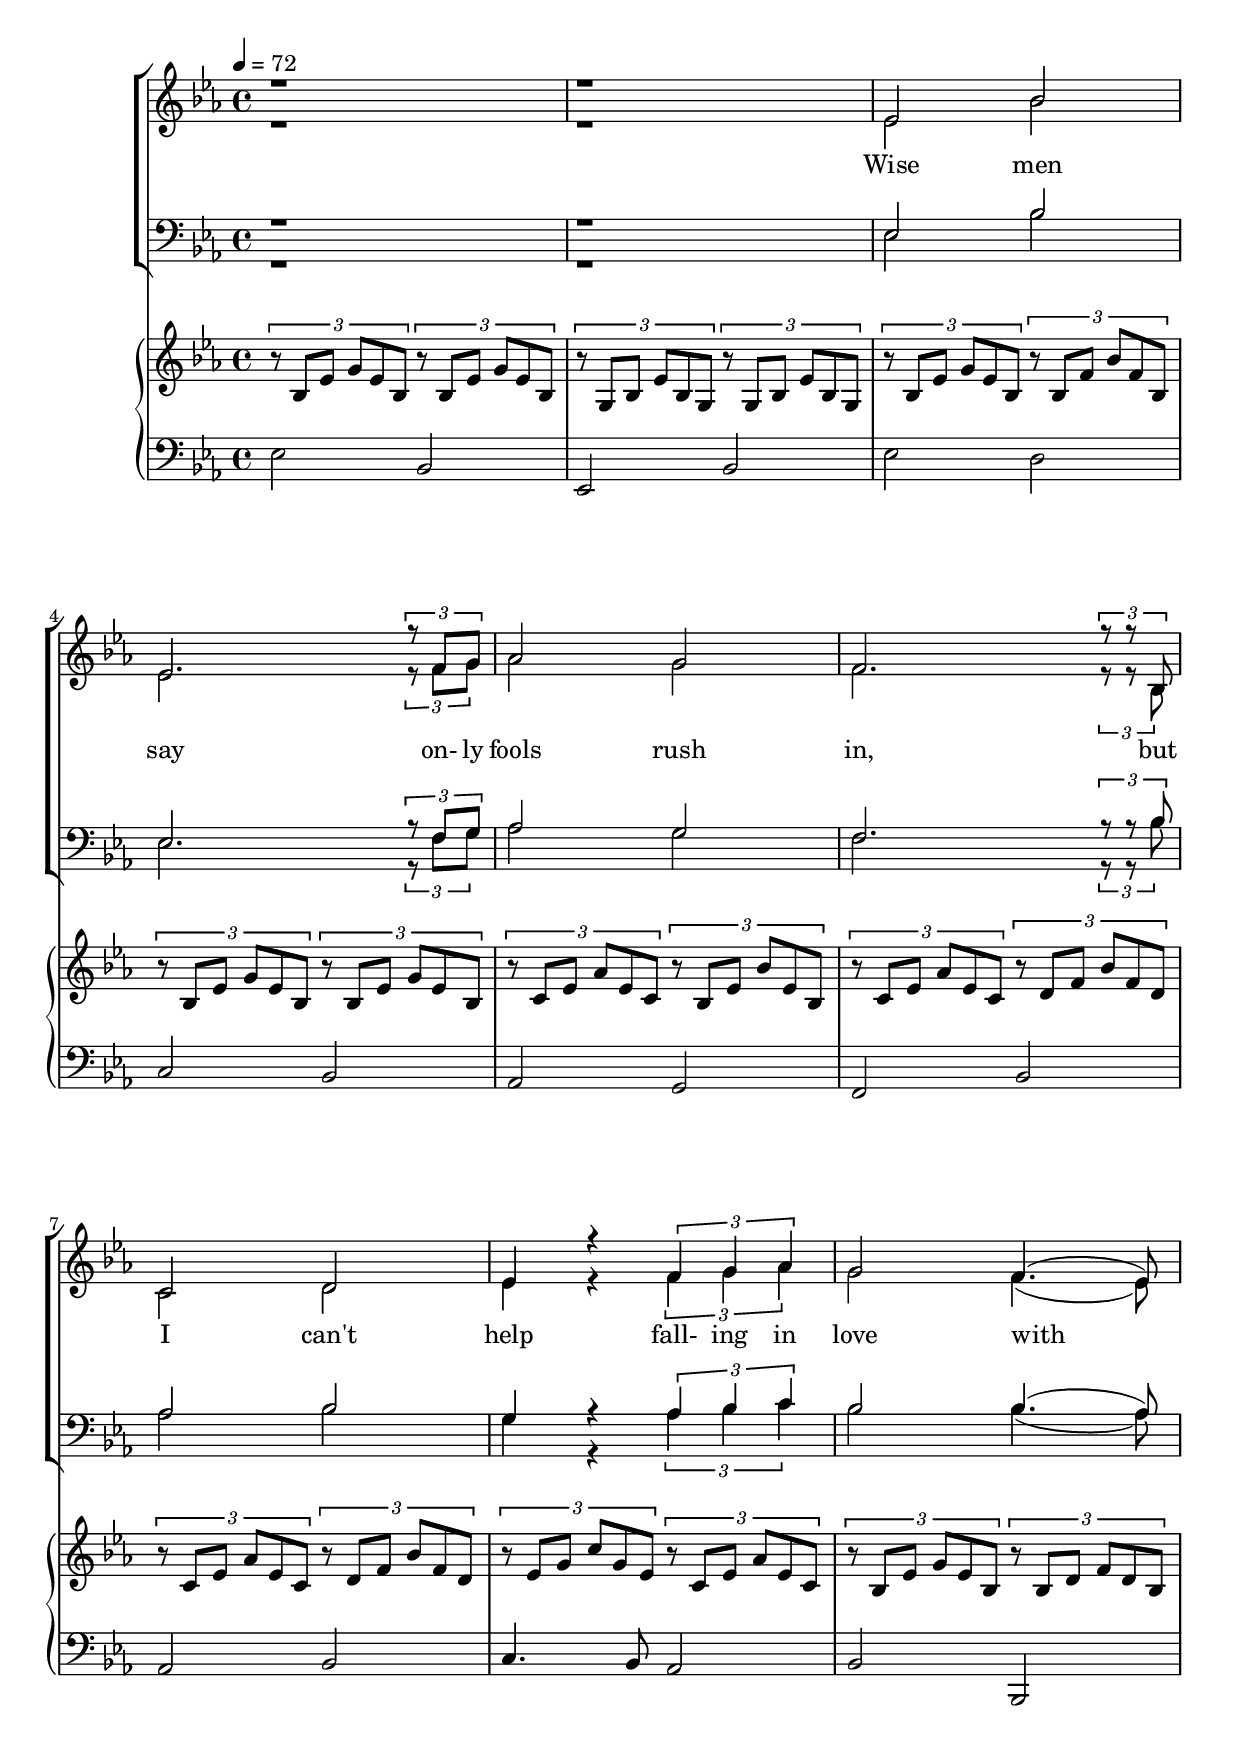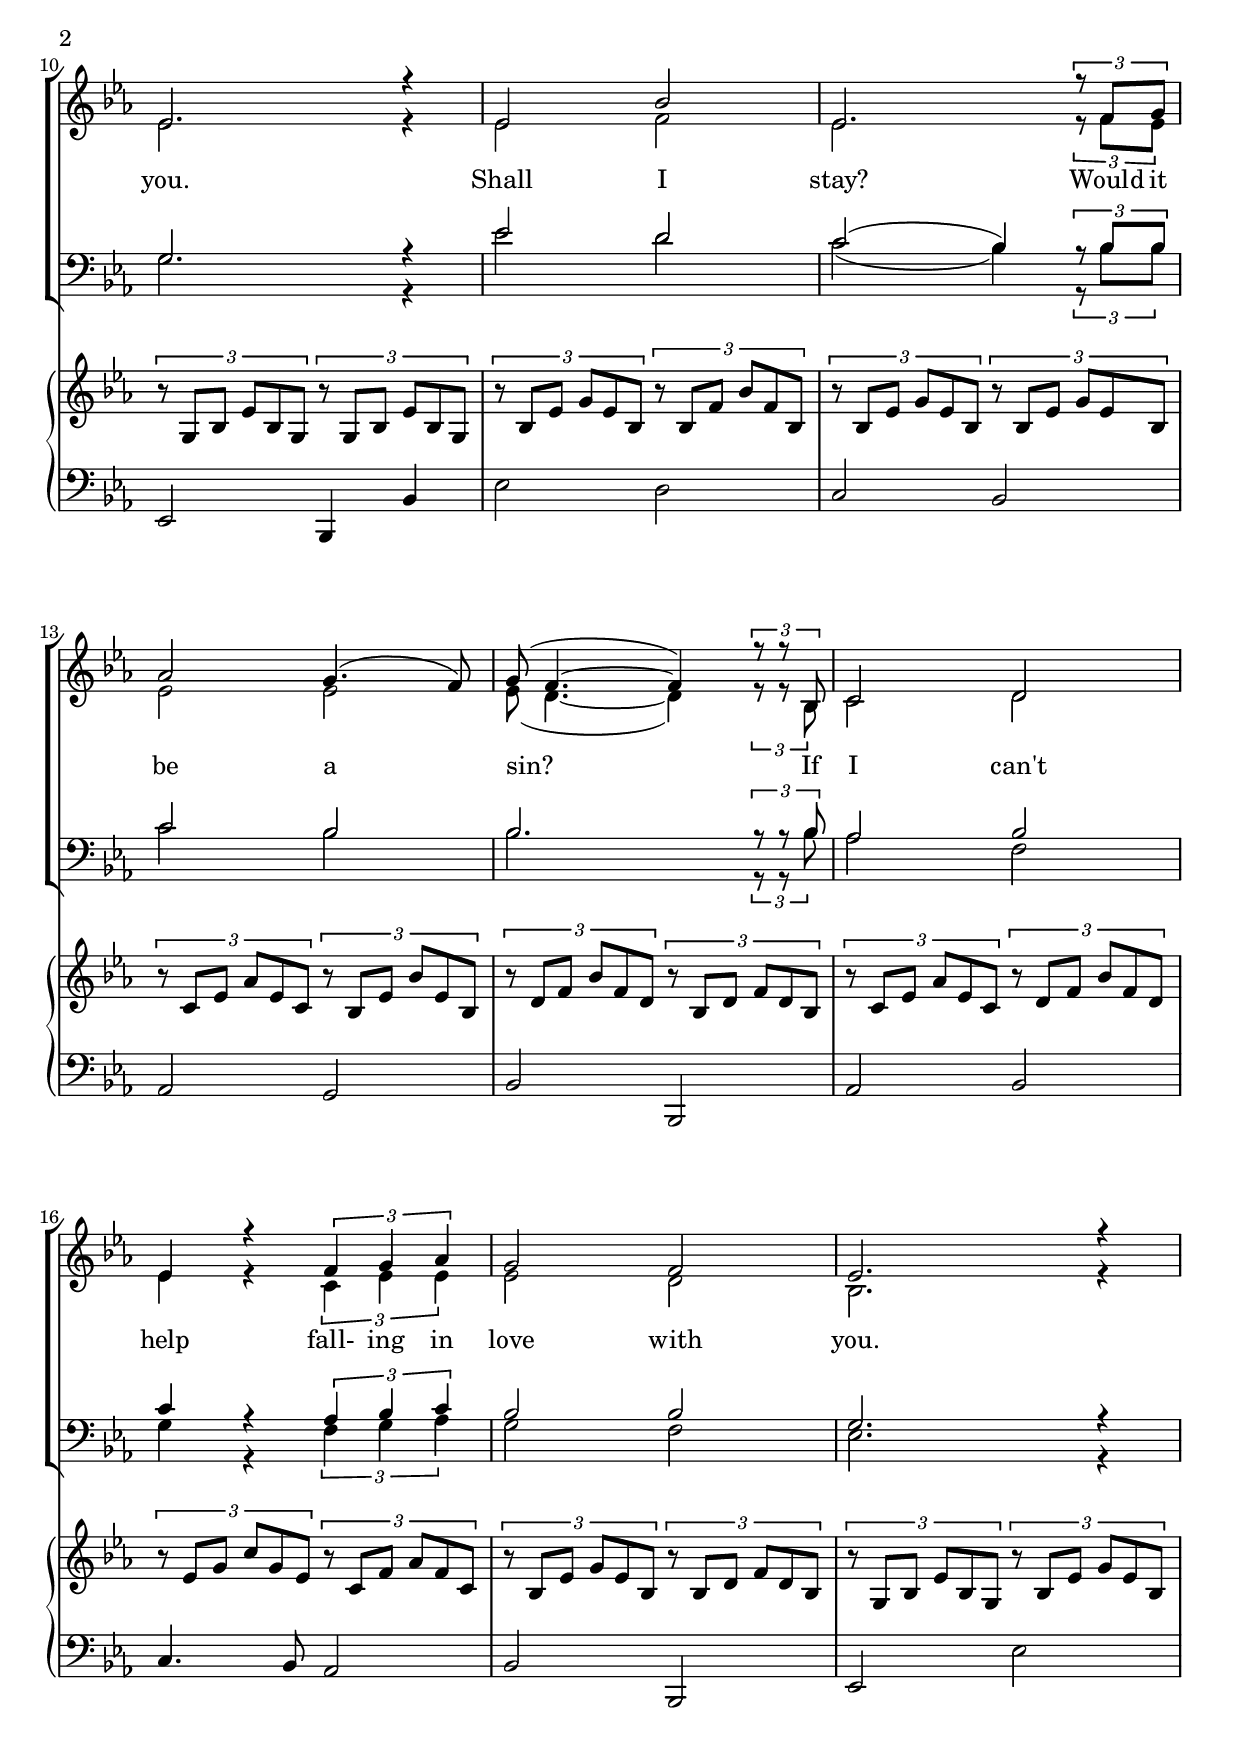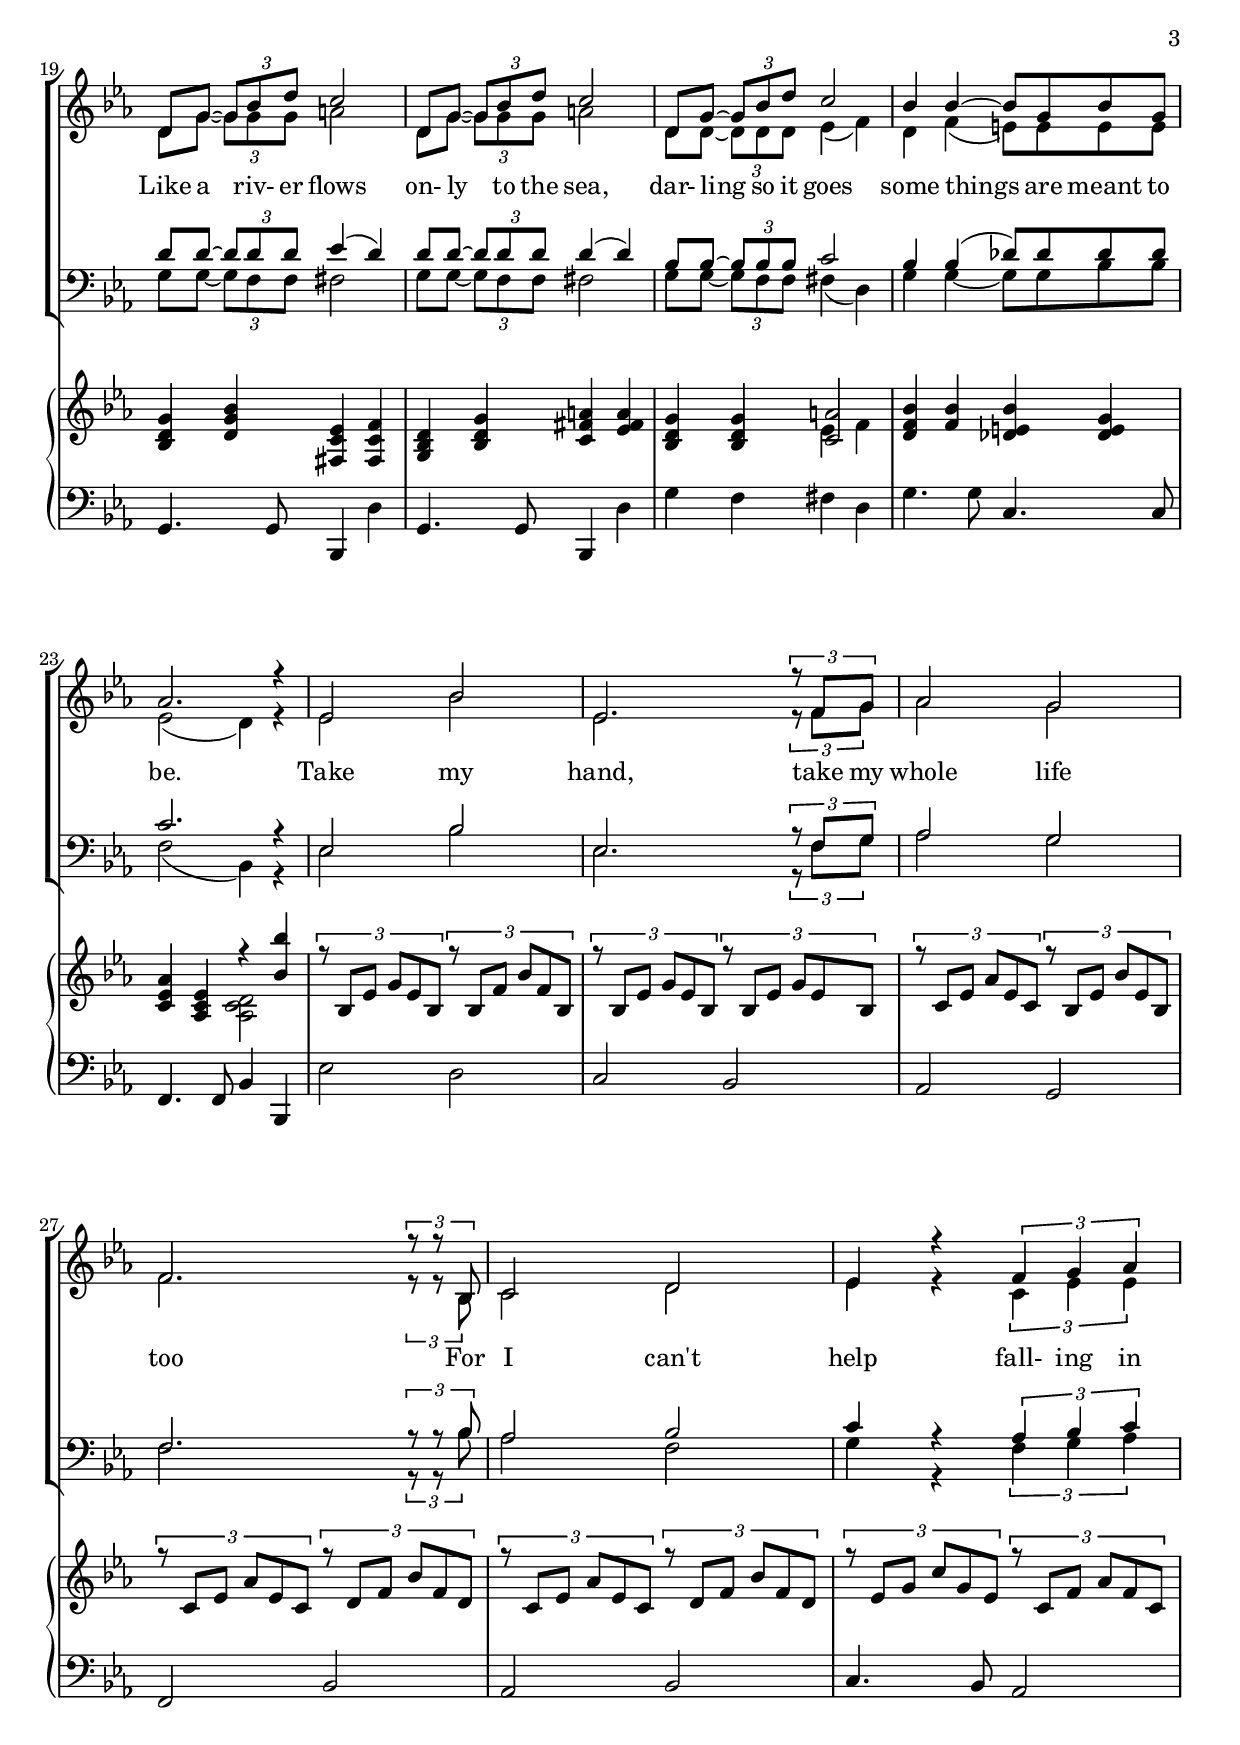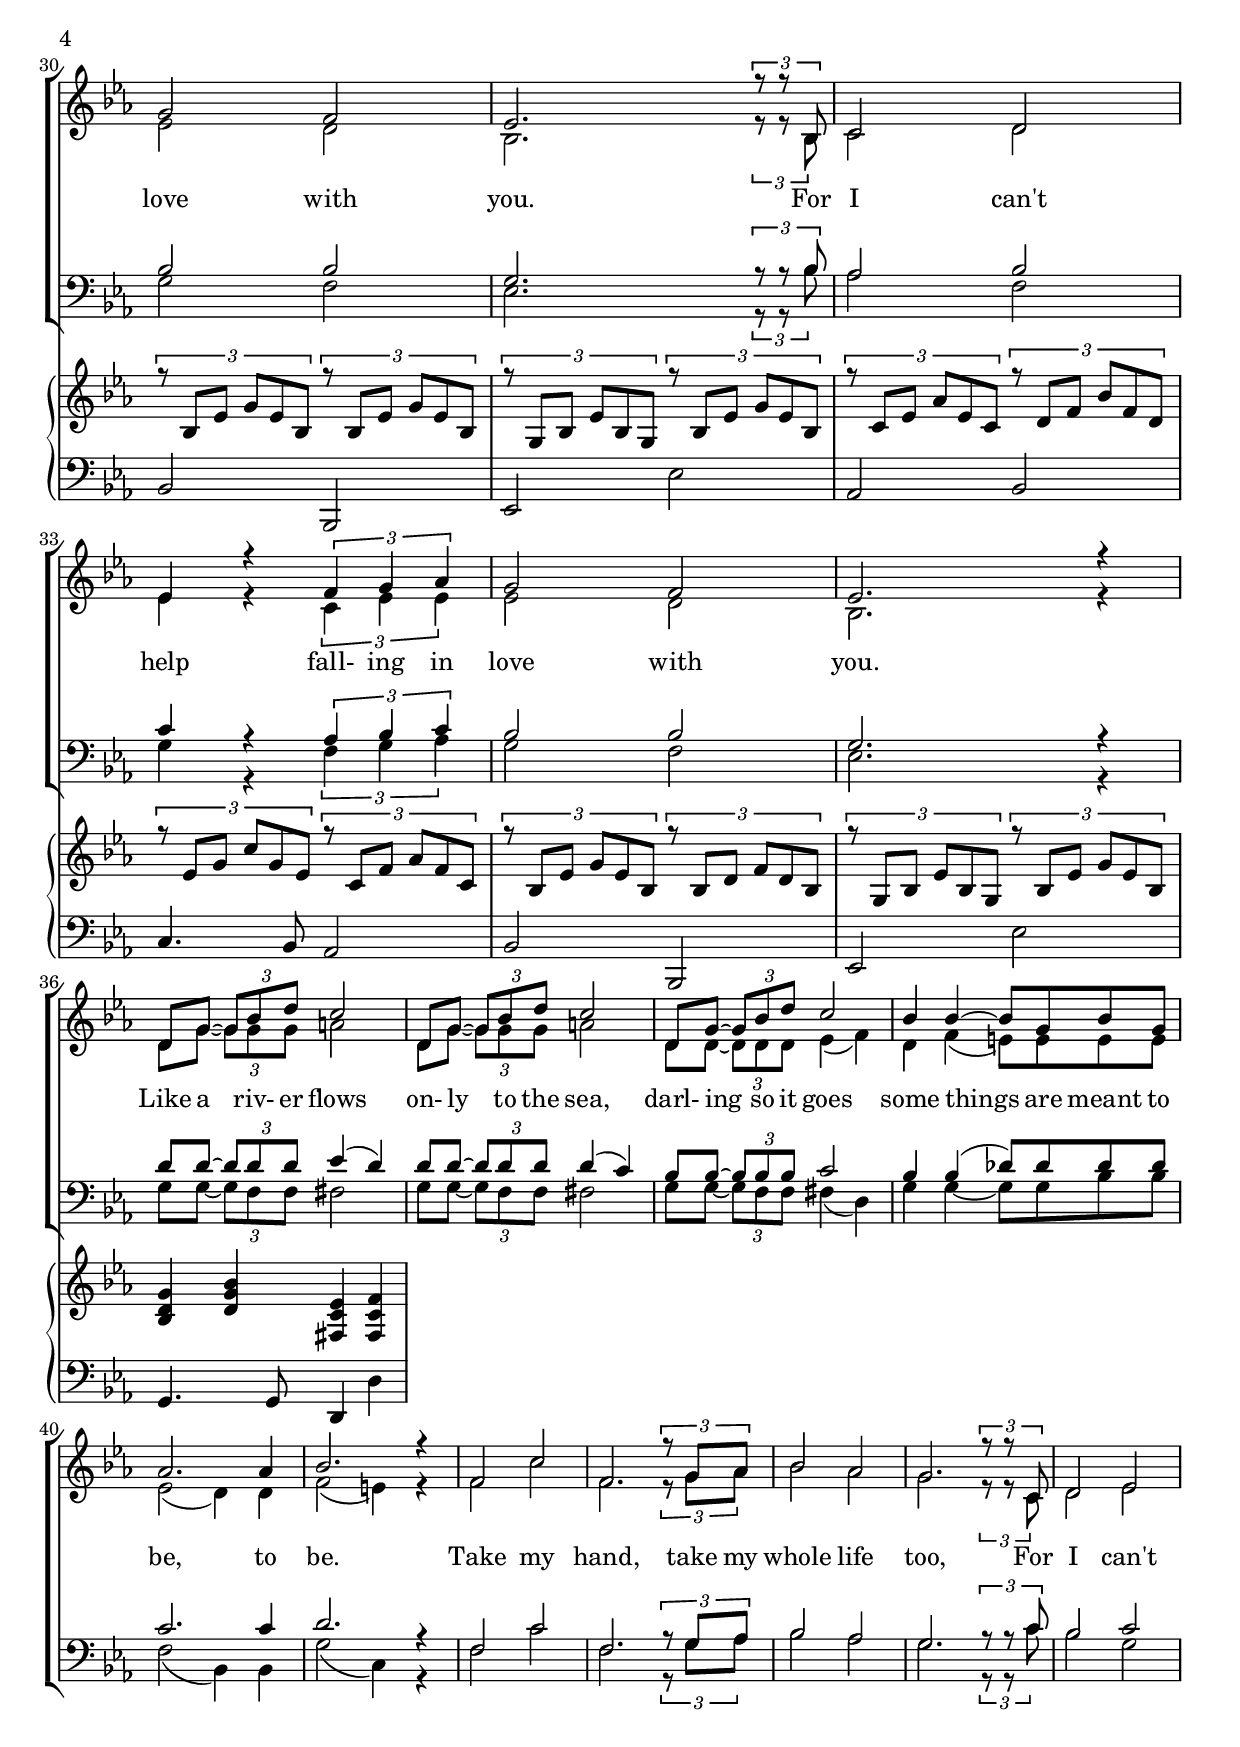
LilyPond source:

\version "2.13.59"

global = { \tempo 4 = 72 \key ees \major \time 4/4 }

sopranoMusic = \relative c' {
  r1
  r1
  ees2 bes'
  ees,2. \times 2/3 {r8 f g}
				% 5
  aes2 g
  f2. \times 2/3 {r8 r bes,}
  c2 d
  ees4 r \times 2/3 {f4 g aes}
  g2 f4.(ees8)
				% 10
				% page 3
  ees2. r4
  ees2
  bes'
  ees,2. \times 2/3 {r8 f g}
  aes2 g4.(f8) g8(f4.~f4) \times 2/3 {r8 r bes,}
				% 15
  c2 d
  ees4 r \times 2/3 {f4 g aes}
  g2 f
  ees2. r4
				% page 4
  d8 g~ \times 2/3 {g8 bes d} c2
				% 20
  d,8 g8 ~ \times 2/3 {g bes d} c2
  d,8 g8 ~ \times 2/3 {g bes d} c2
  bes4 bes~bes8 g bes g
  aes2. r4
  ees2 bes'
				% 25
  ees,2. \times 2/3 {r8 f g}
  aes2 g
  f2. \times 2/3 {r8 r bes,}
				% page 5
  c2 d
  ees4 r \times 2/3 {f g aes}
				% 30
  g2 f
  ees2. \times 2/3 {r8 r bes}
  c2 d
  ees4 r \times 2/3 {f4 g aes}
  g2 f
				% 35
  ees2. r4
  d8 g ~ \times 2/3 {g bes d} c2
				% page 6
  d,8 g ~ \times 2/3 {g bes d} c2
  d,8 g ~ \times 2/3 {g bes d} c2
  bes4 bes ~ bes8 g bes g
				% 40
  aes2. aes4
  bes2. r4
  f2 c'
  f,2. \times 2/3 {r8 g aes}
  bes2 aes
				% 45
  g2. \times 2/3 {r8 r c,}
  d2 ees
}

sopranoWords = \lyricmode {
  Wise men say on- ly fools rush in,
  but I can't help fall- ing in love with you.
  Shall I stay?
  Would it be a sin?
  If I can't help fall- ing in love with you.
  Like a riv- er flows on- ly to the sea,
  dar- ling so it goes some things are meant to be.
  Take my hand, take my whole life too
  For I can't help fall- ing in love with you.
  For I can't help fall- ing in love with you.
  Like a riv- er flows on- ly to the sea,
  darl- ing so it goes some things are meant to be, to be.
  Take my hand, take my whole life too,
  For I can't help fall- ing in love with you.
  For I can't help fall- ing in love with you.
}

altoMusic = \relative c'{
  r1
  r1
  ees2 bes'
  ees,2. \times 2/3 {r8 f g}
				% 5
  aes2 g
  f2. \times 2/3 {r8 r bes,}
  c2 d
  ees4 r \times 2/3 {f4 g aes}
  g2 f4.(ees8)
				% 10
				% page 3
  ees2. r4
  ees2 f
  ees2. \times 2/3 {r8 f ees}
  ees2 ees
  ees8(d4.~d4) \times 2/3 {r8 r bes}
				% 15
  c2 d
  ees4 r \times 2/3 {c4 ees ees}
  ees2 d
  bes2. r4
				% page 4
  d8 g~ \times 2/3 {g8 g g} a2
				% 20
  d,8 g~ \times 2/3 {g8 g g} a2
  d,8 d~ \times 2/3 {d8 d d} ees4(f)
  d4 f(e8) e e e
  ees2(d4) r
  ees2 bes'
				% 25
  ees,2. \times 2/3 {r8 f g}
  aes2 g
  f2. \times 2/3 {r8 r bes,}
				% page 5
  c2 d
  ees4 r \times 2/3 {c4 ees ees}
				% 30
  ees2 d
  bes2. \times 2/3 {r8 r bes}
  c2 d
  ees4 r \times 2/3 {c ees ees}
  ees2 d
				% 35
  bes2. r4
  d8 g ~ \times 2/3 {g g g} a2
				% page 6
  d,8 g ~ \times 2/3 {g g g} a2
  d,8 d ~ \times 2/3 {d d d} ees4(f)
  d4 f(e8) e e e
				% 40
  ees2 (d4) d
  f2(e4) r
  f2 c'
  f,2. \times 2/3 {r8 g aes}
  bes2 aes
				% 45
  g2. \times 2/3 {r8 r c,}
  d2 ees
}

altoWords = \lyricmode {
  Wise men say on- ly fools rush in,
  but I can't help fall- ing in love with you.
  Shall I stay?
  Would it be a sin?
  If I can't help fall- ing in love with you.
}

tenorMusic = \relative c {
  r1
  r1
  ees2 bes'
  ees,2. \times 2/3 {r8 f g}
				% 5
  aes2 g
  f2. \times 2/3 {r8 r bes}
  aes2 bes
  g4 r \times 2/3 {aes bes c}
  bes2 bes4.(aes8)
				% 10
				% page 3
  g2. r4
  ees'2 d
  c2(bes4) \times 2/3 {r8 bes bes}
  c2 bes
  bes2. \times 2/3 {r8 r bes}
				% 15
  aes2 bes
  c4 r \times 2/3 {aes4 bes c}
  bes2 bes
  g2. r4
				% page 4
  d'8 d~ \times 2/3 {d d d} ees4(d)
				% 20
  d8 d~ \times 2/3 {d d d} d4(d)
  bes8 bes ~ \times 2/3 {bes bes bes} c2
  bes4 bes(des8) des des des
  c2. r4
  ees,2 bes'
				% 25
  ees,2. \times 2/3 {r8 f g}
  aes2 g
  f2. \times 2/3 {r8 r bes8}
				% page 5
  aes2 bes
  c4 r \times 2/3 {aes bes c}
				% 30
  bes2 bes
  g2. \times 2/3 {r8 r bes}
  aes2 bes
  c4 r \times 2/3 {aes bes c}
  bes2 bes
				% 35
  g2. r4
  d'8 d~ \times 2/3 {d d d} ees4(d)
				% page 6
  d8 d ~ \times 2/3 {d d d} d4(c)
  bes8 bes ~ \times 2/3 {bes bes bes} c2
  bes4 bes(des8) des des des
				% 40
  c2. c4
  d2. r4
  f,2 c'
  f,2. \times 2/3 {r8 g aes}
  bes2 aes
				% 45
  g2. \times 2/3 {r8 r c}
  bes2 c
				% page 7
}

tenorWords = \lyricmode {
  Wise men say on- ly fools rush in,
  but I can't help fall- ing in love with you.
  Shall I stay?
  Would it be a sin?
  If I can't help fall- ing in love with you.
}

bassMusic = \relative c{
  r1
  r1
  ees2 bes'
  ees,2. \times 2/3 {r8 f g}
  aes2 g
  f2. \times 2/3 {r8 r bes}
  aes2 bes
  g4 r \times 2/3 {aes bes c}
  bes2 bes4.(aes8)
				% 10
				% page 3
  g2. r4
  ees'2 d
  c2(bes4) \times 2/3 {r8 bes bes}
  c2 bes
  bes2. \times 2/3 {r8 r bes}
				% 15
  aes2 f
  g4 r \times 2/3 {f g aes}
  g2 f
  ees2. r4
				% page 4
  g8 g ~ \times 2/3 {g8 f f} fis2
				% 20
  g8 g ~ \times 2/3 {g8 f f} fis2
  g8 g ~ \times 2/3 {g8 f f} fis4(d)
  g4 g ~ g8 g bes bes
  f2(bes,4) r
  ees2 bes'
				% 25
  ees,2. \times 2/3 {r8 f g}
  aes2 g
  f2. \times 2/3 {r8 r bes8}
				% page 5
  aes2 f
  g4 r \times 2/3 {f g aes}
				% 30
  g2 f
  ees2. \times 2/3 {r8 r bes'}
  aes2 f
  g4 r \times 2/3 {f g aes}
  g2 f
				% 35
  ees2. r4
  g8 g ~ \times 2/3 {g f f} fis2
				% page 6
  g8 g ~ \times 2/3 {g f f} fis2
  g8 g~ \times 2/3 {g f f} fis4(d)
  g4 g~g8 g bes bes
				% 40
  f2(bes,4) bes
  g'2(c,4) r
  f2 c'
  f,2. \times 2/3 {r8 g aes}
  bes2 aes
				% 45
  g2. \times 2/3 {r8 r c}
  bes2 g
				% page 7
}

bassWords = \lyricmode {
  Wise men say on- ly fools rush in,
  but I can't help fall- ing in love with you.
  Shall I stay?
  Would it be a sin?
  If I can't help fall- ing in love with you.
}

TAbeg = \relative c' { \times 2/3 {r8 bes ees g ees bes} }
TAbfb = \relative c' { \times 2/3 {r8 bes f' bes f bes,} }
TAgbe = \relative c' { \times 2/3 {r8 g bes ees bes g} }
TAcea = \relative c' { \times 2/3 {r8 c ees aes ees c} }
TAbeb = \relative c' { \times 2/3 {r8 bes ees bes' ees, bes} }
TAcfa = \relative c' { \times 2/3 {r8 c f aes f c} }
TAdfb = \relative c' { \times 2/3 {r8 d f bes f d} }
TAegc = \relative c' { \times 2/3 {r8 ees g c g ees} }
TAbdf = \relative c' { \times 2/3 {r8 bes d f d bes} }

trebleAccMusic = \relative c' {
  \TAbeg \TAbeg
  \TAgbe \TAgbe
  \TAbeg \TAbfb
  \TAbeg \TAbeg
				% 5
  \TAcea \TAbeb
  \TAcea \TAdfb
  \TAcea \TAdfb
  \TAegc \TAcea
  \TAbeg \TAbdf
				% 10
				% page 3
  \TAgbe \TAgbe
  \TAbeg \TAbfb
  \TAbeg \TAbeg
  \TAcea \TAbeb
  \TAdfb \TAbdf
				% 15
  \TAcea \TAdfb
  \TAegc \TAcfa
  \TAbeg \TAbdf
  \TAgbe \TAbeg
				% page 4
  <bes d g>4 <d g bes> <fis, c' ees> <fis c' f>
				% 20
  <g bes d>4 <bes d g> <c fis a> <ees fis a>
  <bes d g>4 q <<{\voiceOne <c a'>2} \new Voice {\voiceTwo ees4 f}>>
  <d f bes>4 <f bes> <des e bes'> <des e g>
  <c ees aes>4 <aes c ees> <<{\voiceOne r4 <bes' bes'>} \new Voice {\voiceTwo <aes, c d>2}>>
  \TAbeg \TAbfb
				% 25
  \TAbeg \TAbeg
  \TAcea \TAbeb
  \TAcea \TAdfb
				% page 5
  \TAcea \TAdfb
  \TAegc \TAcfa
				% 30
  \TAbeg \TAbeg
  \TAgbe \TAbeg
  \TAcea \TAdfb
  \TAegc \TAcfa
  \TAbeg \TAbdf
				% 35
  \TAgbe \TAbeg
  <bes d g>4 <d g bes> <fis, c' ees> <fis c' f>
				% page 6
}

bassAccMusic = \relative c {
  ees2 bes
  ees,2 bes'
  ees2 d
  c2 bes
				% 5
  aes2 g
  f2 bes
  aes2 bes
  c4. bes8 aes2
  bes2 bes,
				% 10
  ees2 bes4 bes'
  ees2 d
  c2 bes
  aes2 g
  bes2 bes,
				% 15
  aes'2 bes
  c4. bes8 aes2
  bes2 bes,
  ees2 ees'
				% page 4
  g,4. g8 bes,4 d'
				% 20
  g,4. g8 bes,4 d'
  g4 f fis d
  g4. g8 c,4. c8
  f,4. f8 bes4 bes,
  ees'2 d
				% 25
  c2 bes
  aes2 g
  f2 bes
				% page 5
  aes2 bes
  c4. bes8 aes2
				% 30
  bes2 bes,
  ees2 ees'
  aes,2 bes
  c4. bes8 aes2
  bes2 bes,
  ees2 ees'
  g,4. g8 d4 d'
}

\score {
  <<
    \context ChoirStaff <<
      \context Staff = Women <<
	\set Staff.midiInstrument = "flute"
	\context Voice = soprano { \voiceOne \global \clef "treble" \sopranoMusic }
	\set Staff.midiInstrument = "clarinet"
	\context Voice = alto { \voiceTwo \global \clef "treble" \altoMusic }
      >>
      \lyricsto "soprano" \context Lyrics = sopranoWords { \sopranoWords }
      
      \context Staff = Men <<
	\set Staff.midiInstrument = "oboe"
	\context Voice = tenor { \voiceOne \global \clef "bass" \tenorMusic }
	\set Staff.midiInstrument = "bassoon"
	\context Voice = bass { \voiceTwo \global \clef "bass" \bassMusic }
      >>
    >>
    \context PianoStaff <<
      \context Staff = trebleAcc <<
	\set Staff.midiInstrument = "acoustic grand piano"
	{ \global \clef "treble"  \trebleAccMusic }
      >>
      \context Staff = bassAcc <<
	\set Staff.midiInstrument = "acoustic grand piano"
	{ \global \clef "bass"  \bassAccMusic }
      >>
    >>
  >>

  \layout { page-height = 10\cm  }
  \midi { }
}
%\score {
%  <<
%    \context ChoirStaff <<
%      \context Staff = soprano <<
%	\set Staff.midiInstrument = "flute"
%	\context Voice = soprano { \global \clef "treble" \unfoldRepeats \sopranoMusic }
%      >>
%      
%      \context Staff = Alto <<
%	\set Staff.midiInstrument = "clarinet"
%	\context Voice = alto { \global \clef "treble" \unfoldRepeats \altoMusic }
%      >>
%      
%      \context Staff = tenor <<
%	\set Staff.midiInstrument = "oboe"
%	\context Voice = tenor { \global \clef "treble_8" \unfoldRepeats\tenorMusic }
%      >>
%      
%      \context Staff = bass <<
%	\set Staff.midiInstrument = "bassoon"
%	\context Voice = bass { \global \clef "bass" \unfoldRepeats\bassMusic }
%      >>
%    >>
%    \context PianoStaff <<
%      \context Staff = trebleAcc <<
%	\set Staff.midiInstrument = "acoustic grand piano"
%	{ \global \clef "treble"  \unfoldRepeats \trebleAccMusic }
%      >>
%      \context Staff = bassAcc <<
%	\set Staff.midiInstrument = "acoustic grand piano"
%	{ \global \clef "bass"  \unfoldRepeats \bassAccMusic }
%      >>
%    >>
%  >>
%    
%  \midi { }
%}
